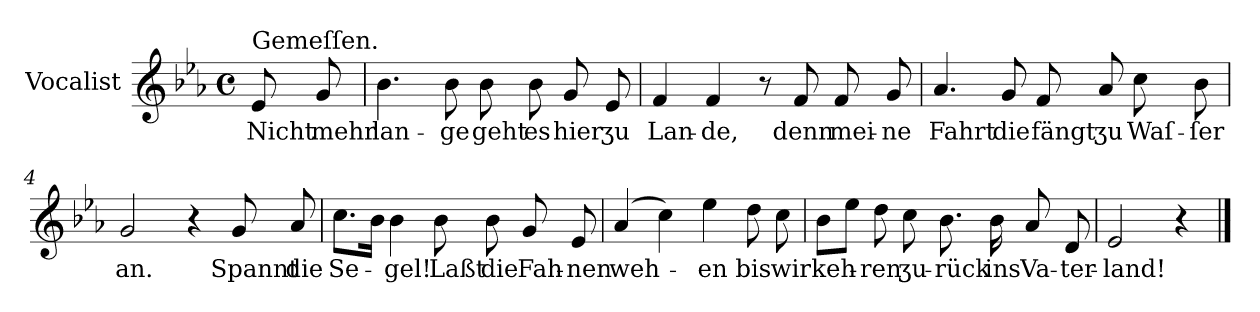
**kern	**text
*part1	*part1
*staff1	*staff1
*I"Vocalist	*
*clefG2	*
*k[b-e-a-]	*
*E-:	*
*M4/4	*
*met(c)	*
=	=
!LO:TX:a:t=Gemeſſen.	!
8e-	Nicht
8g	mehr
=1	=1
4.b-	lan-
8b-	-ge
8b-	geht
8b-	es
8g	hier
8e-	ʒu
=2	=2
4f	Lan-
4f	-de,
8r	.
8f	denn
8f	mei-
8g	-ne
=3	=3
4.a-	Fahrt
8g	die
8f	fängt
8a-	ʒu
8cc	Waſ-
8b-	-ſer
=4	=4
2g	an.
4r	.
8g	Spannt
8a-	die
=5	=5
8.ccL	Se-
16b-Jk	.
4b-	-gel!
8b-	Laßt
8b-	die
8g	Fah-
8e-	-nen
=6	=6
(4a-	weh-
4cc)	.
4ee-	-en
8dd	bis
8cc	wir
=7	=7
8b-L	keh-
8ee-J	.
8dd	-ren
8cc	ʒu-
8.b-	-rück
16b-	ins
8a-	Va-
8d	-ter-
=8	=8
2e-	-land!
4r	.
==	==
*-	*-
